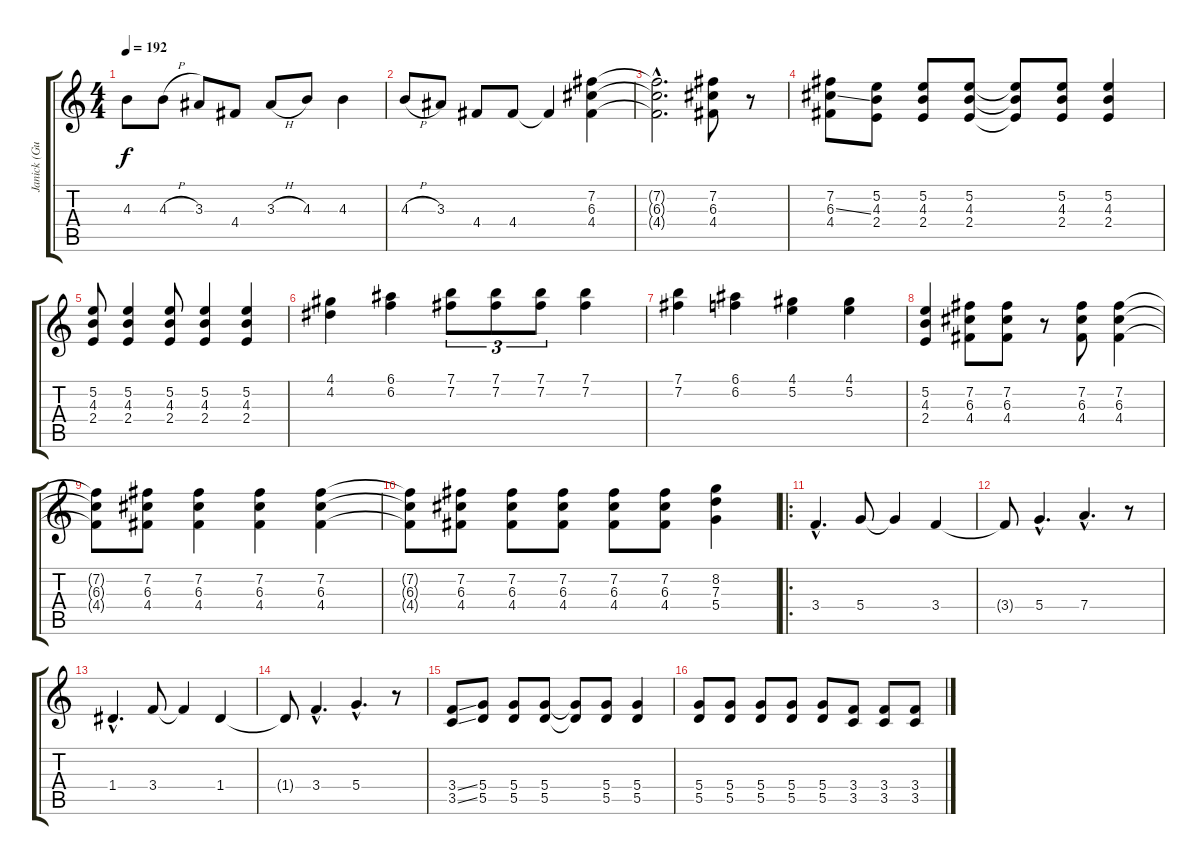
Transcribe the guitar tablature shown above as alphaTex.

\track ("Janick (Guitar 2)" "Janick (Gu") {instrument distortionguitar}
\staff {score tabs}
\tuning (E4 B3 G3 D3 A2 E2) {hide}
\ts (4 4)
\tempo 192
\clef g2
\ks c
4.3.8{dy f} 4.3{h}.8 3.3.8 4.4.8 3.3{h}.8 4.3.8 4.3.4 |
4.3{h}.8 3.3.8 4.4.8 4.4.8 4.4{t}.4 (7.2 6.3 4.4).4 |
(7.2{hac t} 6.3{hac t} 4.4{hac t}).2{d} (7.2 6.3 4.4).8 r.8 |
(7.2 6.3{ss} 4.4).8 (5.2 4.3 2.4).8 (5.2 4.3 2.4).8 (5.2 4.3 2.4).8 (5.2{t} 4.3{t} 2.4{t}).8 (5.2 4.3 2.4).8 (5.2 4.3 2.4).4 |
(5.2 4.3 2.4).8 (5.2 4.3 2.4).4 (5.2 4.3 2.4).8 (5.2 4.3 2.4).4 (5.2 4.3 2.4).4 |
(4.1 4.2).4 (6.1 6.2).4 (7.1 7.2).8{tu (3 2)} (7.1 7.2).8{tu (3 2)} (7.1 7.2).8{tu (3 2)} (7.1 7.2).4 |
(7.1 7.2).4 (6.1 6.2).4 (4.1 5.2).4 (4.1 5.2).4 |
(5.2 4.3 2.4).4 (7.2 6.3 4.4).8 (7.2 6.3 4.4).8 r.8 (7.2 6.3 4.4).8 (7.2 6.3 4.4).4 |
(7.2{t} 6.3{t} 4.4{t}).8 (7.2 6.3 4.4).8 (7.2 6.3 4.4).4 (7.2 6.3 4.4).4 (7.2 6.3 4.4).4 |
(7.2{t} 6.3{t} 4.4{t}).8 (7.2 6.3 4.4).8 (7.2 6.3 4.4).8 (7.2 6.3 4.4).8 (7.2 6.3 4.4).8 (7.2 6.3 4.4).8 (8.2 7.3 5.4).4 |
\ro
3.4{hac}.4{d} 5.4.8 5.4{t}.4 3.4.4 |
3.4{t}.8 5.4{hac}.4{d} 7.4{hac}.4{d} r.8 |
1.4{hac}.4{d} 3.4.8 3.4{t}.4 1.4.4 |
1.4{t}.8 3.4{hac}.4{d} 5.4{hac}.4{d} r.8 |
(3.4{ss} 3.5{ss}).8 (5.4 5.5).8 (5.4 5.5).8 (5.4 5.5).8 (5.4{t} 5.5{t}).8 (5.4 5.5).8 (5.4 5.5).4 |
(5.4 5.5).8 (5.4 5.5).8 (5.4 5.5).8 (5.4 5.5).8 (5.4 5.5).8 (3.4 3.5).8 (3.4 3.5).8 (3.4 3.5).8
